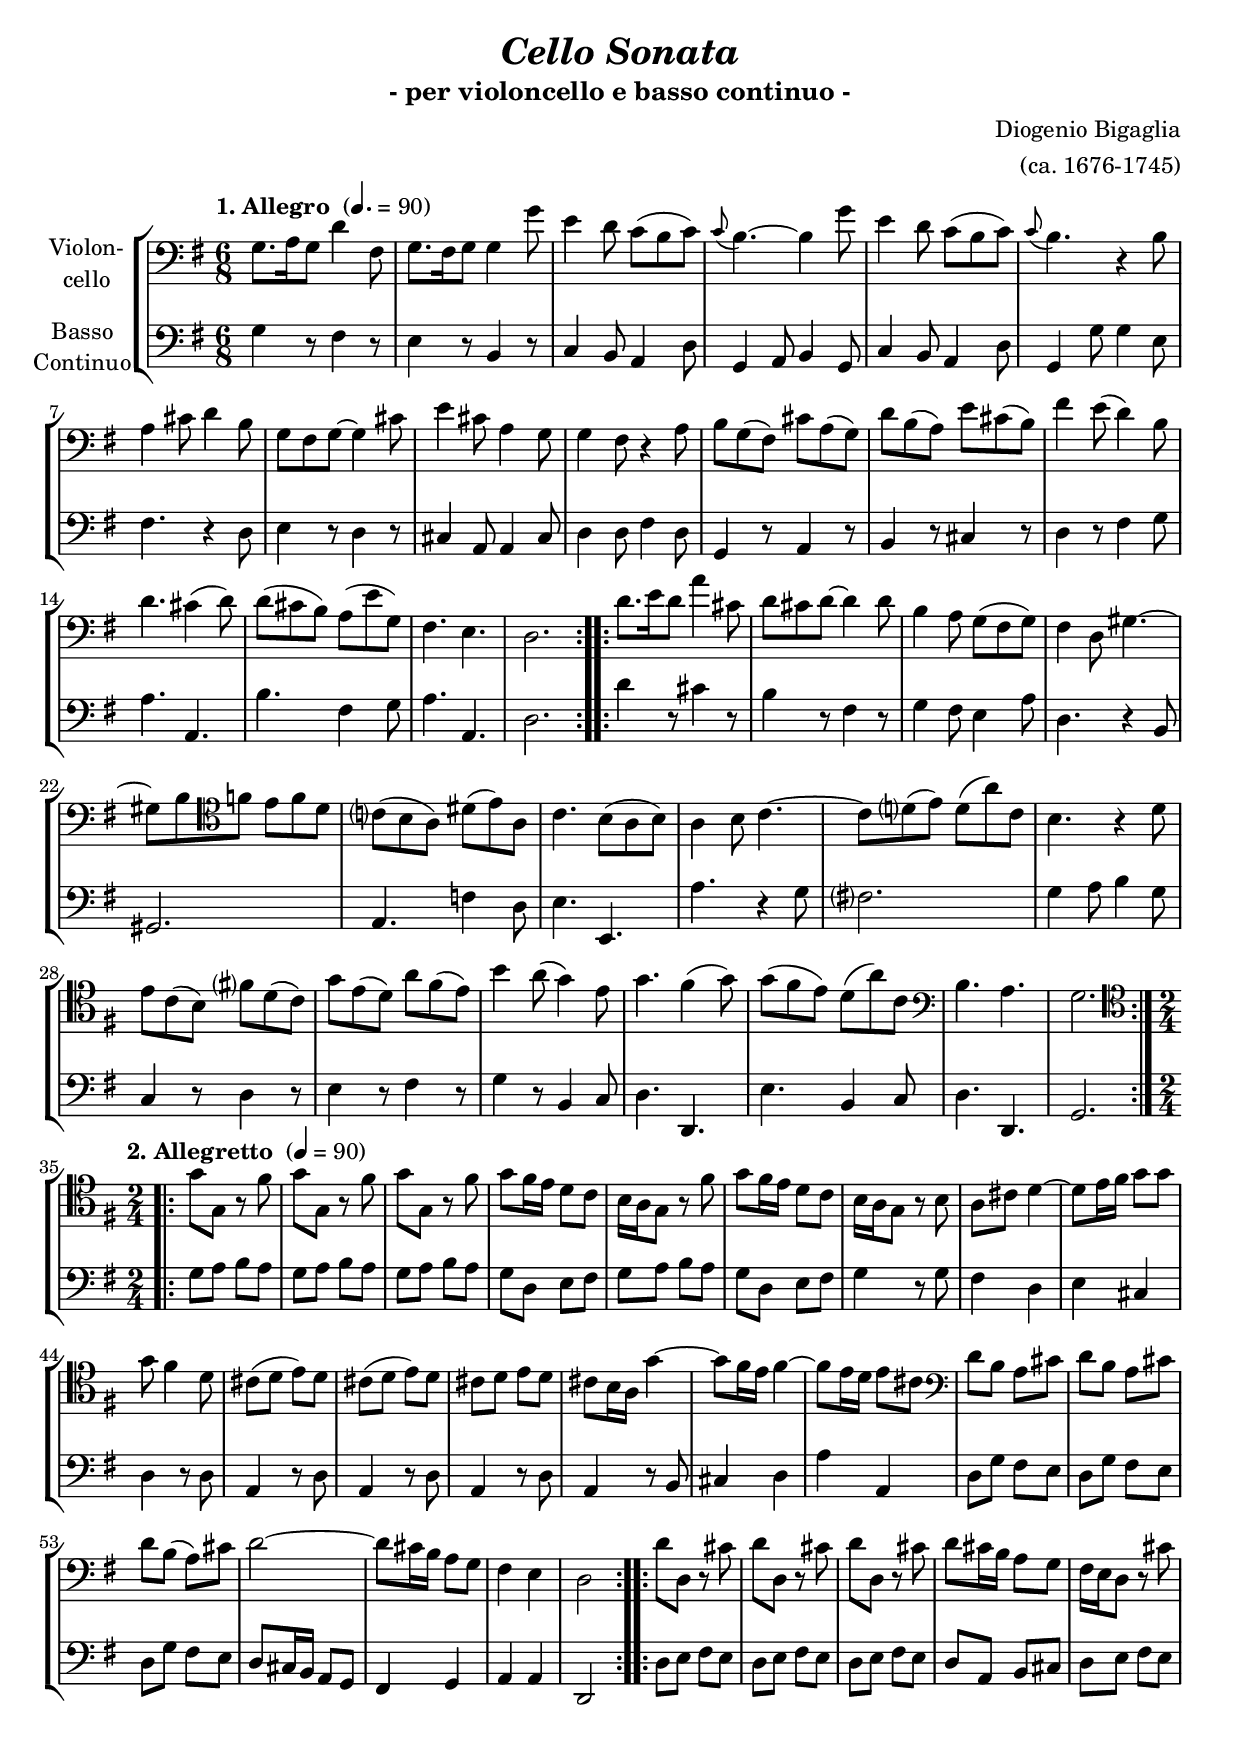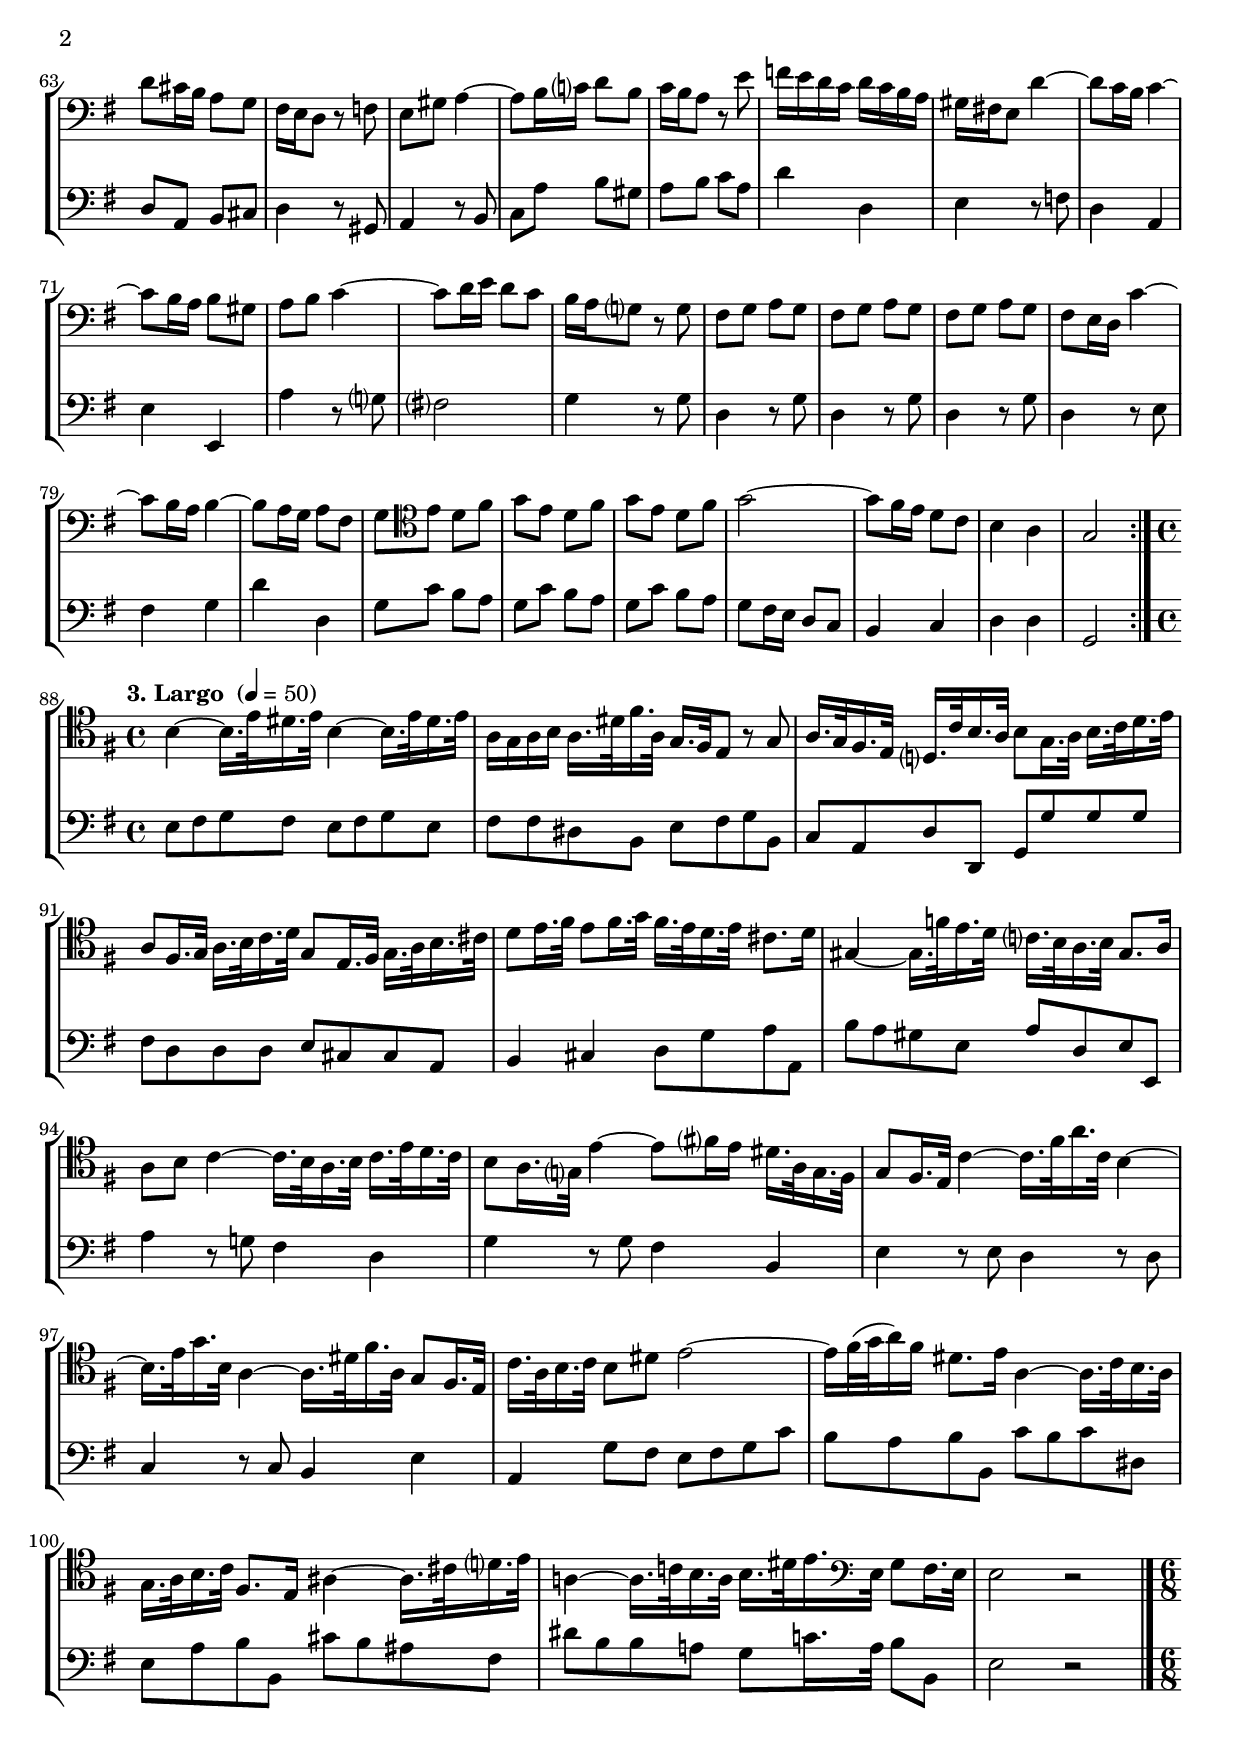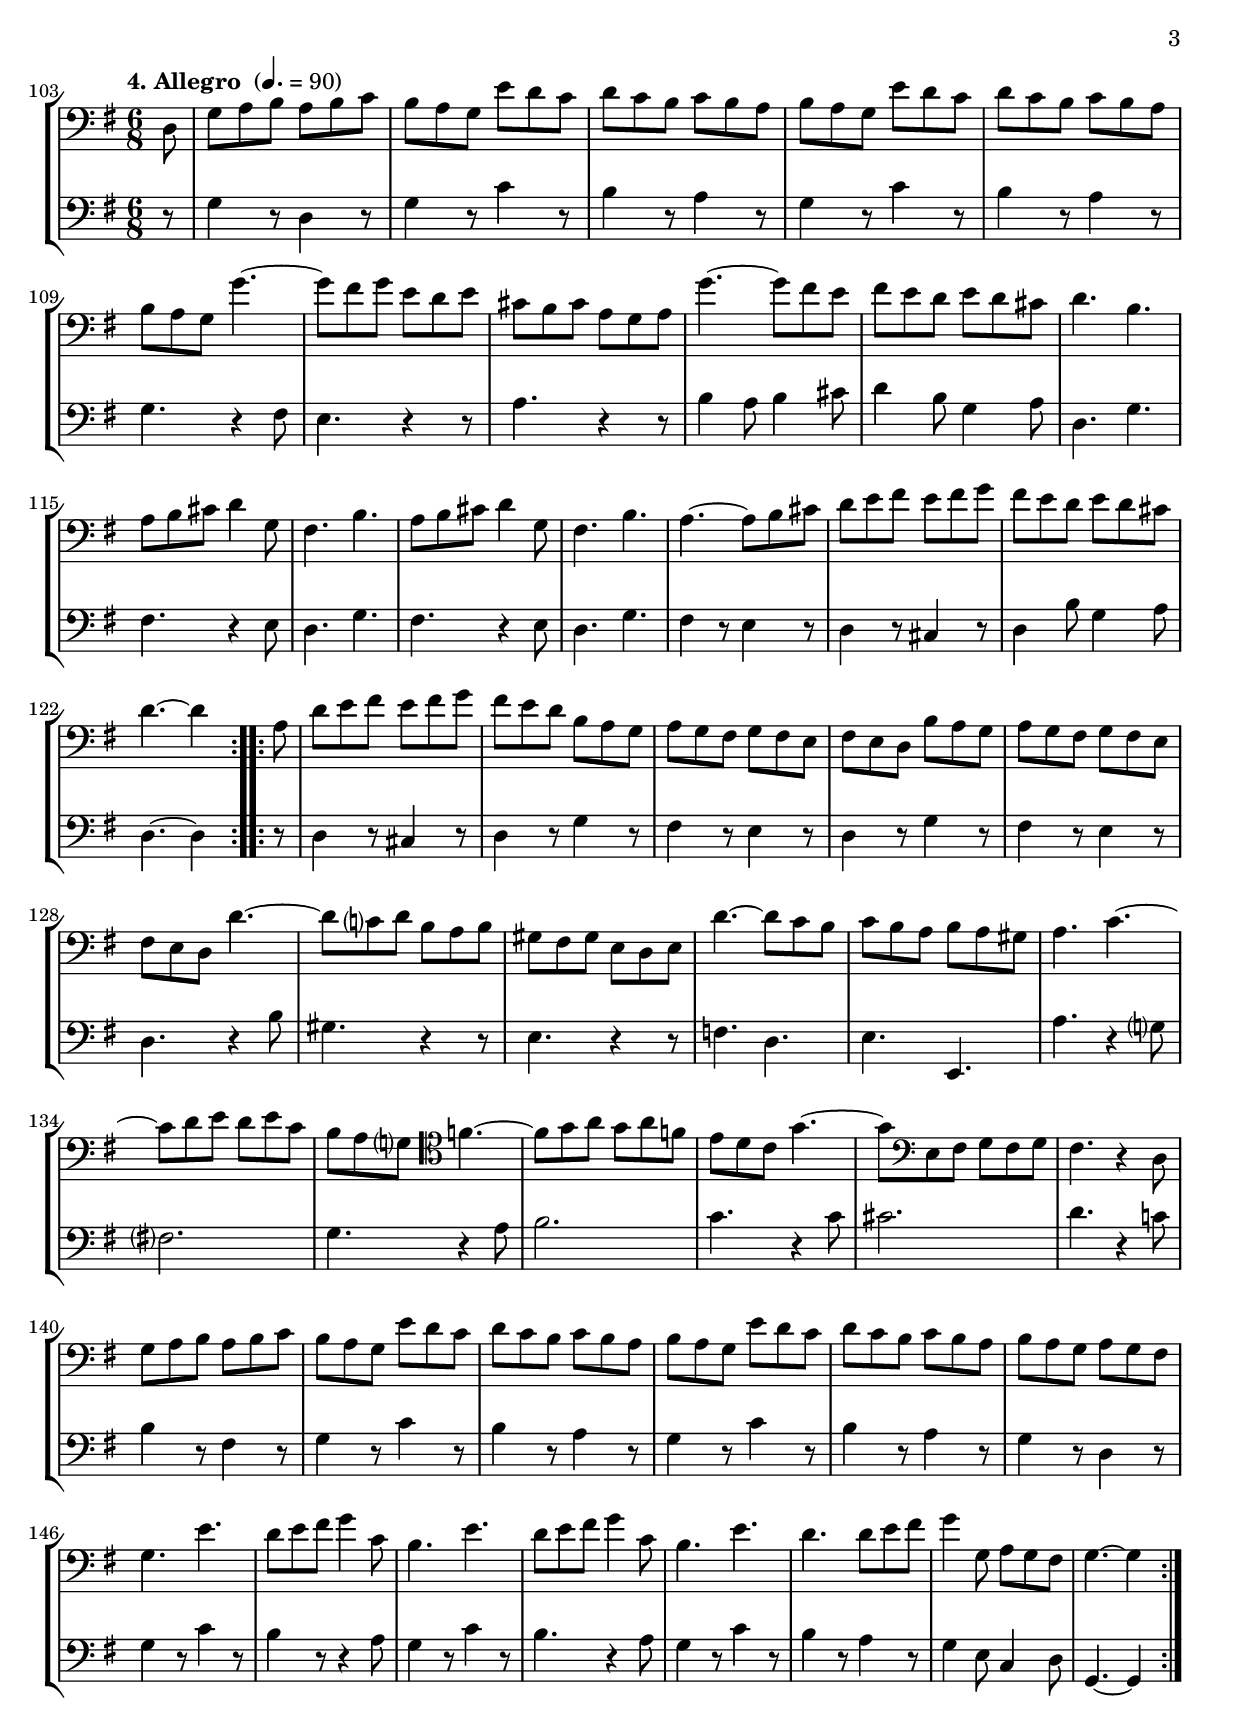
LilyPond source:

\version "2.18.2"
\include "deutsch.ly"
  
#(set-global-staff-size 20.1)

\header {
  title     = \markup \bold \italic "Cello Sonata"
  subtitle  = "- per violoncello e basso continuo -"
  composer  = "Diogenio Bigaglia"
  arranger  = "(ca. 1676-1745)"
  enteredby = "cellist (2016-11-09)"
%  piece     = ""
}

voiceconsts = {
  \key g \major
  \clef "bass"
 %\numericTimeSignature
  \compressFullBarRests
}

%minstr = "harpsichord"
mist = "string ensemble 1"
%minstr = "accordion"
miba = "bassoon"
milo = "drawbar organ"

introa = {        \tempo "1. Allegro "    4.=90 \time 6/8 }
introb = { \break \tempo "2. Allegretto "  4=90 \time 2/4 }
introc = { \break \tempo "3. Largo "       4=50 \time 4/4 }
introd = { \break \tempo "4. Allegro "    4.=90 \time 6/8 }

va = \relative c' {
  \voiceconsts
  \clef "bass"
  
  \introa
  \repeat volta 2 {
    g8. a16 g8 d'4 fis,8
    g8. fis16 g8 g4 g'8
    e4 d8 c( h c)
    \appoggiatura c h4.~ h4 g'8
    e4 d8 c( h c)
    \appoggiatura c8 h4. r4 h8
    
    a4 cis8 d4 h8
    g fis g~ g4 cis8
    e4 cis8 a4 g8
    g4 fis8 r4 a8
    h g( fis) cis' a( g)
    d' h( a) e' cis( h)
    fis'4 e8( d4) h8

    d4. cis4( d8)
    d( cis h) a( e' g,)
    fis4. e
    d2.
  }
  
  \repeat volta 2 {
    d'8. e16 d8 a'4 cis,8
    d cis d~ d4 d8
    h4 a8 g( fis g)

    fis4 d8 gis4.~
    gis8 h \clef "tenor" f' e f d
    c?( h a) dis( e) a,
    c4. h8( a h)
    a4 h8 c4.~
    c8 d?( e) d( a') c,
    h4. r4 d8

    e c( h) fis'? d( c)
    g' e( d) a' fis( e)
    h'4 a8( g4) e8
    g4. fis4( g8)
    g( fis e) d( a') c, \clef "bass"
    h4. a
    g2.
  }    

  \introb \clef "tenor"
  \repeat volta 2 {
    g'8 g, r fis'
    g g, r fis'
    g g, r fis'
    g fis16 e d8 c
    h16 a g8 r fis'

    g fis16 e d8 c
    h16 a g8 r h
    a cis d4~
    d8 e16 fis g8 g
    g fis4 d8
    cis( d e) d

    cis( d e) d
    cis d e d
    cis h16 a g'4~
    g8 fis16 e fis4~
    fis8 e16 d e8 cis \clef "bass"
    d h a cis

    d h a cis
    d h( a) cis
    d2~
    d8 cis16 h a8 g
    fis4 e
    d2
  }    
  \repeat volta 2 {
    d'8 d, r cis'
    d d, r cis'
    d d, r cis'
    d cis16 h a8 g
    fis16 e d8 r cis'
    d cis16 h a8 g
    
    fis16 e d8 r f
    e gis a4~
    a8 h16 c? d8 h
    c16 h a8 r e'
    f16 e d c d c h a

    gis fis! e8 d'4~
    d8 c16 h c4~
    c8 h16 a h8 gis
    a h c4~
    c8 d16 e d8 c
    h16 a g?8 r g

    fis g a g
    fis g a g
    fis g a g
    fis e16 d c'4~
    c8 h16 a h4~
    h8 a16 g a8 fis

    g \clef "tenor" e' d fis
    g e d fis
    g e d fis
    g2~
    g8 fis16 e d8 c
    h4 a
    g2
  }

  \introc
  h4~ h16. e32 dis16. e32 h4~ h16. e32 dis16. e32
  a,16 g a h a16. dis32 fis16. a,32 g16. fis32 e8 r g
  
  a16. g32 fis16. e32 d?16. c'32 h16. a32 h8 g16. a32 h16. c32 d16. e32
  a,8 fis16. g32 a16. h32 c16. d32 g,8 e16. fis32 g16. a32 h16. cis32
  
  d8 e16. fis32 e8 fis16. g32 fis16. e32 d16. e32 cis8. d16
  gis,4~ gis16. f'32 e16. d32 c?16. h32 a16. h32 gis8. a16
  
  a8 h c4~ c16. h32 a16. h32 c16. e32 d16. c32
  h8 a16. g?32 e'4~ e8 fis?16 e dis16. a32 g16. fis32
  
  g8 fis16. e32 c'4~ c16. fis32 a16. c,32 h4~
  h16. e32 g16. h,32 a4~ a16. dis32 fis16. a,32 g8 fis16. e32
  
  c'16. a32 h16. c32 h8 dis e2~
  e16 fis32( g a16) fis dis8. e16 a,4~ a16. c32 h16. a32
  
  g16. a32 h16. c32 fis,8. e16 ais4~ ais16. cis32 d?16. e32
  a,!4~ a16. c!32 h16. a32 h16. dis32 e16. \clef "bass" e,32 g8 fis16. e32
  e2 r \bar "|."

  \introd
  \repeat volta 2 {
    \partial 8 d8
    g a h a h c
    h a g e' d c
    d c h c h a
    h a g e' d c
    d c h c h a

    h a g g'4.~
    g8 fis g e d e
    cis h cis a g a
    g'4.~ g8 fis e
    fis e d e d cis
    d4. h
    a8 h cis d4 g,8

    fis4. h
    a8 h cis d4 g,8
    fis4. h
    a~ a8 h cis
    d e fis e fis g
    fis e d e d cis
    d4.~ d4
  }
  \repeat volta 2 {
    a8

    d e fis e fis g
    fis e d h a g
    a g fis g fis e
    fis e d h' a g
    a g fis g fis e
    fis e d d'4.~

    d8 c? d h a h
    gis fis gis e d e
    d'4.~ d8 c h
    c h a h a gis
    a4. c~
    c8 d e d e c

    h a g? \clef "tenor" f'4.~
    f8 g a g a f
    e d c g'4.~
    g8 \clef "bass" e, fis g fis g
    fis4. r4 d8
    g a h a h c

    h a g e' d c
    d c h c h a
    h a g e' d c
    d c h c h a
    h a g a g fis
    g4. e'

    d8 e fis g4 c,8
    h4. e
    d8 e fis g4 c,8
    h4. e
    d d8 e fis
    g4 g,8 a g fis
    g4.~ g4
  }
}

vb = \relative c' {
  \voiceconsts
  \clef "bass"
  
  \introa
  \repeat volta 2 {
    g4 r8 fis4 r8
    e4 r8 h4 r8
    c4 h8 a4 d8
    g,4 a8 h4 g8
    c4 h8 a4 d8
    g,4 g'8 g4 e8

    fis4. r4 d8
    e4 r8 d4 r8
    cis4 a8 a4 cis8
    d4 d8 fis4 d8
    g,4 r8 a4 r8
    h4 r8 cis4 r8

    d4 r8 fis4 g8
    a4. a,
    h' fis4 g8
    a4. a,
    d2.
  }
  
  \repeat volta 2 {
    d'4 r8 cis4 r8
    h4 r8 fis4 r8

    g4 fis8 e4 a8
    d,4. r4 h8
    gis2.
    a4. f'4 d8
    e4. e,
    a' r4 g8
    fis?2.
    g4 a8 h4 g8

    c,4 r8 d4 r8
    e4 r8 fis4 r8
    g4 r8 h,4 c8
    d4. d,
    e' h4 c8
    d4. d,
    g2.
  }

  \introb
  \repeat volta 2 {
    g'8 a h a
    g a h a
    g a h a
    g d e fis
    g a h a
    g d e fis
    g4 r8 g

    fis4 d
    e cis
    d r8 d
    a4 r8 d
    a4 r8 d
    a4 r8 d
    a4 r8 h
    cis4 d
    a' a,
    d8 g fis e

    d g fis e
    d g fis e
    d cis16 h a8 g
    fis4 g
    a a
    d,2
  }    
  \repeat volta 2 {
    d'8 e fis e
    d e fis e
    d e fis e

    d a h cis
    d e fis e
    d a h cis
    d4 r8 gis,
    a4 r8 h
    c a' h gis
    a h c a
    d4 d,

    e r8 f
    d4 a
    e' e,
    a' r8 g?
    fis?2
    g4 r8 g
    d4 r8 g
    d4 r8 g
    d4 r8 g
    d4 r8 e

    fis4 g
    d' d,
    g8 c h a
    g c h a
    g c h a
    g fis16 e d8 c
    h4 c
    d d
    g,2
  }

  \introc
  e'8 fis g fis e fis g e
  fis fis dis h e fis g h,
  c a d d, g g' g g
  fis d d d e cis cis a

  h4 cis d8 g a a,
  h' a gis e a d, e e,
  a'4 r8 g! fis4 d
  g r8 g fis4 h,
  e r8 e d4 r8 d
  c4 r8 c h4 e

  a, g'8 fis e fis g c
  h a h h, c' h c dis,
  e a h h, cis' h ais fis
  dis' h h a! g c!16. a32 h8 h,
  e2 r \bar "|."

  \introd
  \repeat volta 2 {
    \partial 8 r8
    g4 r8 d4 r8
    g4 r8 c4 r8
    h4 r8 a4 r8
    g4 r8 c4 r8
    h4 r8 a4 r8
    g4. r4 fis8

    e4. r4 r8
    a4. r4 r8
    h4 a8 h4 cis8
    d4 h8 g4 a8
    d,4. g
    fis r4 e8
    d4. g
    fis r4 e8

    d4. g
    fis4 r8 e4 r8
    d4 r8 cis4 r8
    d4 h'8 g4 a8
    d,4.~ d4
  }
  \repeat volta 2 {
    r8
    d4 r8 cis4 r8
    d4 r8 g4 r8

    fis4 r8 e4 r8
    d4 r8 g4 r8
    fis4 r8 e4 r8
    d4. r4 h'8
    gis4. r4 r8
    e4. r4 r8
    f4. d

    e e,
    a' r4 g?8
    fis?2.
    g4. r4 a8
    h2.
    c4. r4 c8
    cis2.
    d4. r4 c!8

    h4 r8 fis4 r8
    g4 r8 c4 r8
    h4 r8 a4 r8
    g4 r8 c4 r8
    h4 r8 a4 r8
    g4 r8 d4 r8
    g4 r8 c4 r8

    h4 r8 r4 a8
    g4 r8 c4 r8
    h4. r4 a8
    g4 r8 c4 r8
    h4 r8 a4 r8
    g4 e8 c4 d8
    g,4.~ g4
  }
}


music = \new StaffGroup <<
      \new Staff {
	\set Staff.midiInstrument = \mist
	\set Staff.instrumentName = \markup \center-column { "Violon-" "cello" }
	\transpose g g { \va }
      }

      \new Staff {
	\set Staff.midiInstrument = \miba
	\set Staff.instrumentName = \markup \center-column { "Basso" "Continuo" }
	\transpose g g { \vb }
      }
>>

\book {
  \score {
    \music
    \layout {}
  }

  \score {
    \unfoldRepeats \music

    \midi {
      \context {
        \Score
      }
    }
  }
}
